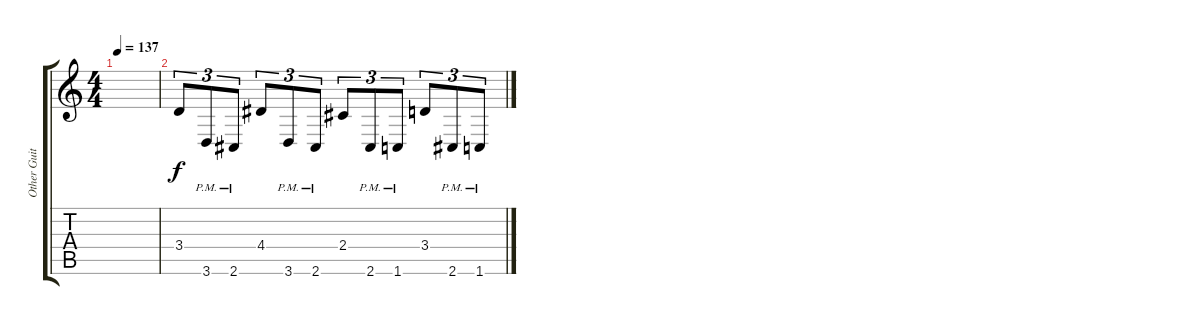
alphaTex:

\track ("Other Guitar" "Other Guit") {instrument distortionguitar}
\staff {score tabs}
\tuning (Db4 Ab3 E3 B2 Gb2 B1) {hide}
\ts (4 4)
\tempo 137
\clef g2
\ks c
|
3.4.8{tu (3 2) dy f} 3.6{pm}.8{tu (3 2)} 2.6{pm}.8{tu (3 2)} 4.4.8{tu (3 2)} 3.6{pm}.8{tu (3 2)} 2.6{pm}.8{tu (3 2)} 2.4.8{tu (3 2)} 2.6{pm}.8{tu (3 2)} 1.6{pm}.8{tu (3 2)} 3.4.8{tu (3 2)} 2.6{pm}.8{tu (3 2)} 1.6{pm}.8{tu (3 2)}
